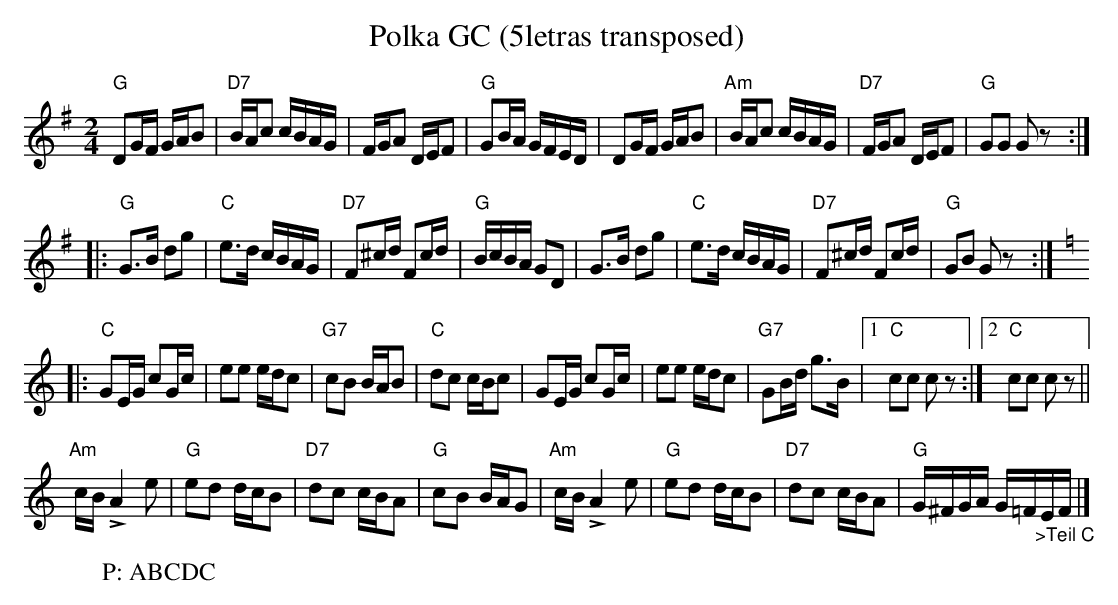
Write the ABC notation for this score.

X:1
T:Polka GC (5letras transposed)
M:2/4
L:1/16
K:G transpose=3 %%MIDI gchordon
"G"D2GF GAB2 | "D7"BAc2 cBAG | FGA2 DEF2 | "G"G2BA GFED | D2GF GAB2 | "Am"BAc2 cBAG | "D7"FGA2 DEF2 | "G"G2G2 G2z2 ::
"G"G3B d2g2 | "C"e3d cBAG | "D7"F2^cd F2cd | "G"BcBA G2D2 | G3B d2g2 | "C"e3d cBAG | "D7"F2^cd F2cd | "G"G2B2 G2z2 :: [K:C]
"C"G2EG c2Gc | e2e2 edc2 | "G7"c2B2 BAB2 | "C"d2c2 cBc2 | G2EG c2Gc | e2e2 edc2 | "G7"G2Bd g3B |1 "C"c2c2 c2z2 :|2 "C"c2c2 c2z2 ||
"Am"cB !>!A4e2 | "G"e2d2 dcB2 | "D7"d2c2 cBA2 | "G"c2B2 BAG2 | "Am"cB !>!A4e2 | "G"e2d2 dcB2 | "D7"d2c2 cBA2 | "G"G^FGA G=F"_>Teil C"EF |]
W: P: ABCDC
